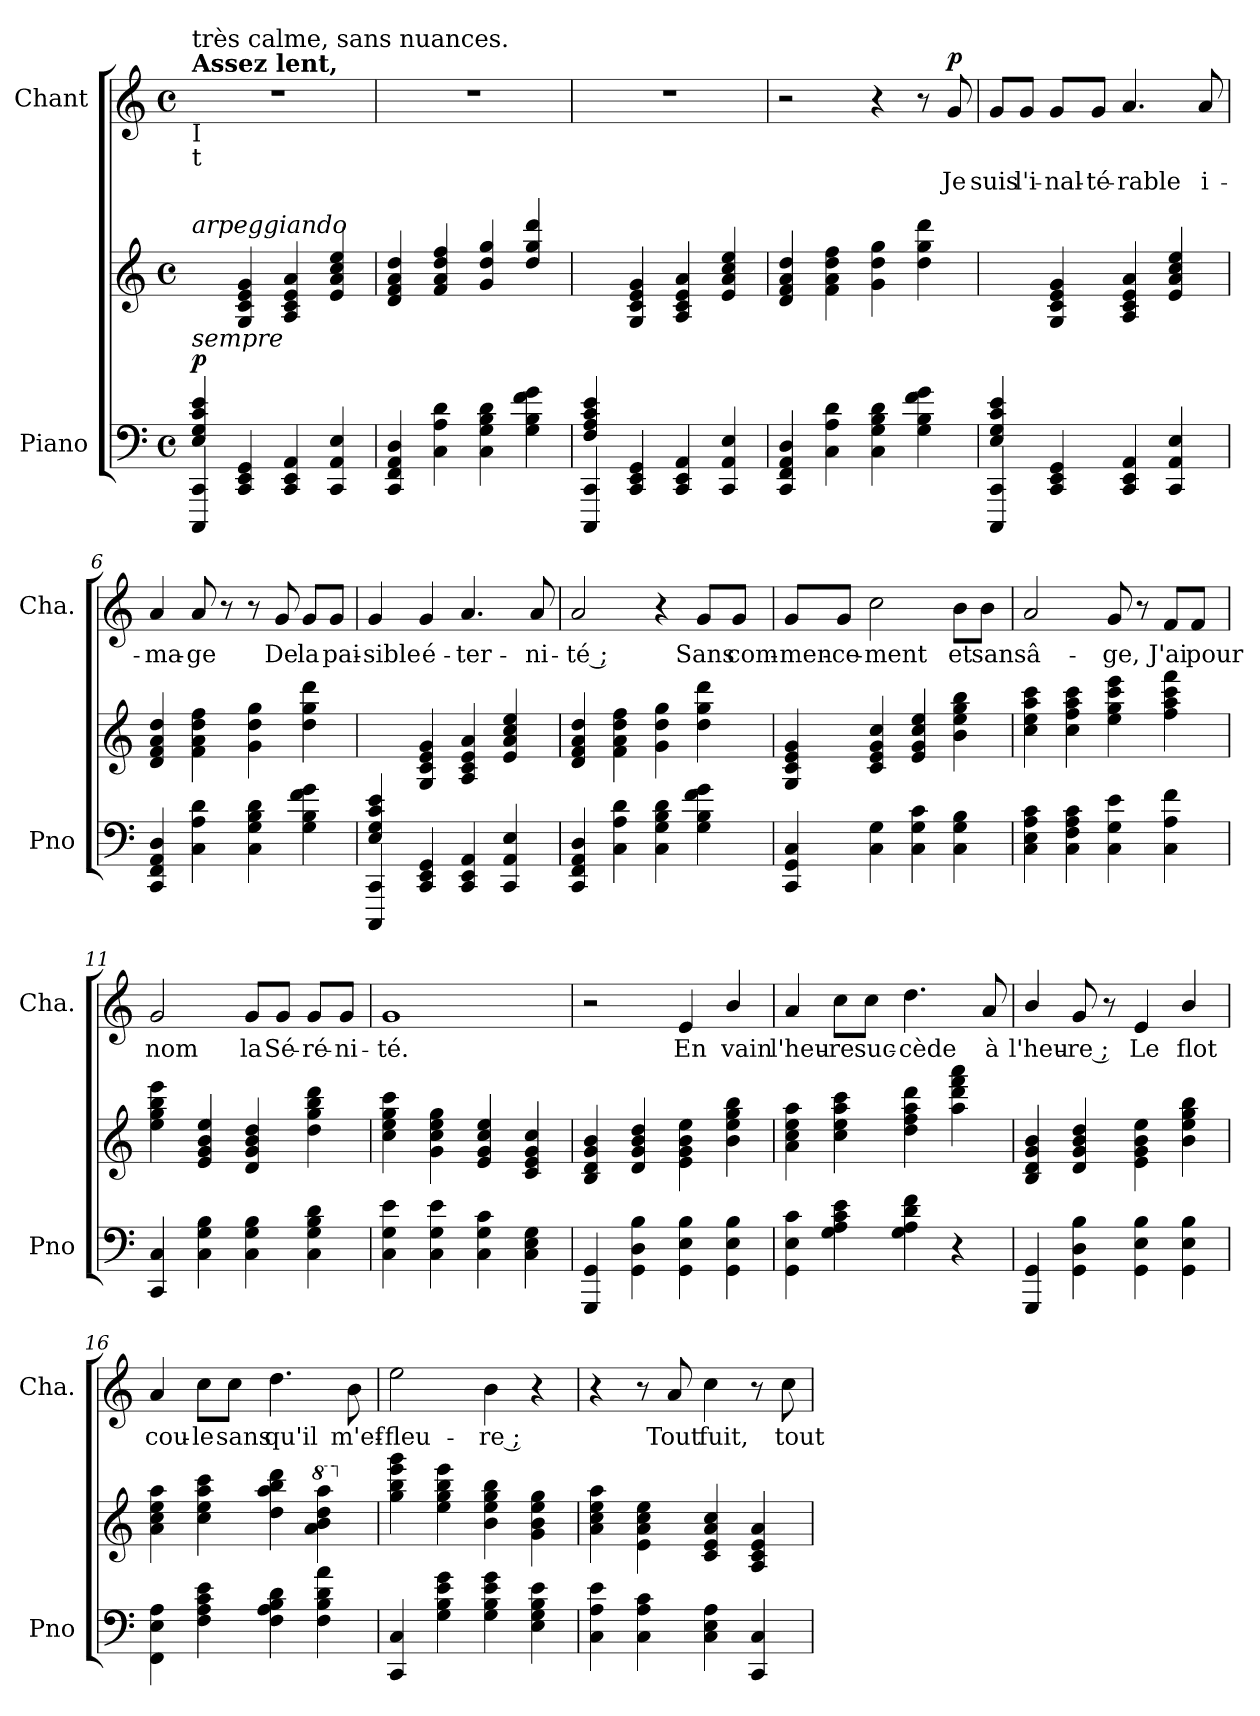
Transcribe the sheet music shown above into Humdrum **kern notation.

**kern	**kern	**dynam	**kern	**text	**dynam
*part2	*part2	*part2	*part1	*part1	*part1
*staff3	*staff2	*staff2/3	*staff1	*staff1	*staff1
*I"Piano	*	*	*I"Chant	*	*
*I'Pno	*	*	*I'Cha.	*	*
*clefF4	*clefG2	*	*clefG2	*	*
*k[]	*k[]	*	*k[]	*	*
*C:	*C:	*	*C:	*	*
*M4/4	*M4/4	*	*M4/4	*	*
*met(c)	*met(c)	*	*met(c)	*	*
=1	=1	=1	=1	=1	=1
*^	*	*	*	*	*
!	!	!	!	!LO:TX:b:t=I	!	!
!	!	!	!	!LO:TX:b:t=t	!	!
!	!	!	!	!LO:TX:a:B:t=Assez lent,	!	!
!	!	!	!	!LO:TX:a:t=très calme, sans nuances.	!	!
!	!	!LO:TX:a:i:t=arpeggiando	!	!	!	!
!LO:TX:a:i:t=sempre	!	!	!	!	!	!
!	!	!	!LO:DY:a=2	!	!	!
4E/ 4G/ 4c/ 4e/	4CCC/ 4CC/	4ryy	p	1r	.	.
2.ryy	4CC/ 4EE/ 4GG/	4G/ 4c/ 4e/ 4g/	.	.	.	.
.	4CC/ 4EE/ 4AA/	4A/ 4c/ 4e/ 4a/	.	.	.	.
.	4CC/ 4AA/ 4E/	4e/ 4a/ 4cc/ 4ee/	.	.	.	.
*v	*v	*	*	*	*	*
=2	=2	=2	=2	=2	=2
4CC/ 4FF/ 4AA/ 4D/	4d/ 4f/ 4a/ 4dd/	.	1r	.	.
4C\ 4A\ 4d\	4f/ 4a/ 4dd/ 4ff/	.	.	.	.
4C\ 4G\ 4B\ 4d\	4g/ 4dd/ 4gg/	.	.	.	.
4G\ 4B\ 4f\ 4g\	4dd/ 4gg/ 4ddd/	.	.	.	.
=3	=3	=3	=3	=3	=3
*^	*	*	*	*	*
4F/ 4A/ 4c/ 4e/	4CCC/ 4CC/	4ryy	.	1r	.	.
2.ryy	4CC/ 4EE/ 4GG/	4G/ 4c/ 4e/ 4g/	.	.	.	.
.	4CC/ 4EE/ 4AA/	4A/ 4c/ 4e/ 4a/	.	.	.	.
.	4CC/ 4AA/ 4E/	4e/ 4a/ 4cc/ 4ee/	.	.	.	.
*v	*v	*	*	*	*	*
=4	=4	=4	=4	=4	=4
4CC/ 4FF/ 4AA/ 4D/	4d/ 4f/ 4a/ 4dd/	.	2r	.	.
4C\ 4A\ 4d\	4f\ 4a\ 4dd\ 4ff\	.	.	.	.
4C\ 4G\ 4B\ 4d\	4g\ 4dd\ 4gg\	.	4r	.	.
4G\ 4B\ 4f\ 4g\	4dd\ 4gg\ 4ddd\	.	8r	.	.
!	!	!	!	!LO:LY:b	!LO:DY:a
.	.	.	8g/	Je	p
!!LO:LB:g=z
=5	=5	=5	=5	=5	=5
*^	*	*	*	*	*
!	!	!	!	!	!LO:LY:b	!
4E/ 4G/ 4c/ 4e/	4CCC/ 4CC/	4ryy	.	8g/L	suis	.
!	!	!	!	!	!LO:LY:b	!
.	.	.	.	8g/J	l'i-	.
!	!	!	!	!	!LO:LY:b	!
2.ryy	4CC/ 4EE/ 4GG/	4G/ 4c/ 4e/ 4g/	.	8g/L	-nal-	.
!	!	!	!	!	!LO:LY:b	!
.	.	.	.	8g/J	-té-	.
!	!	!	!	!	!LO:LY:b	!
.	4CC/ 4EE/ 4AA/	4A/ 4c/ 4e/ 4a/	.	4.a/	-rable	.
.	4CC/ 4AA/ 4E/	4e/ 4a/ 4cc/ 4ee/	.	.	.	.
!	!	!	!	!	!LO:LY:b	!
.	.	.	.	8a/	i-	.
*v	*v	*	*	*	*	*
=6	=6	=6	=6	=6	=6
!	!	!	!	!LO:LY:b	!
4CC/ 4FF/ 4AA/ 4D/	4d/ 4f/ 4a/ 4dd/	.	4a/	-ma-	.
!	!	!	!	!LO:LY:b	!
4C\ 4A\ 4d\	4f\ 4a\ 4dd\ 4ff\	.	8a/	-ge	.
.	.	.	8r	.	.
4C\ 4G\ 4B\ 4d\	4g\ 4dd\ 4gg\	.	8r	.	.
!	!	!	!	!LO:LY:b	!
.	.	.	8g/	De	.
!	!	!	!	!LO:LY:b	!
4G\ 4B\ 4f\ 4g\	4dd\ 4gg\ 4ddd\	.	8g/L	la	.
!	!	!	!	!LO:LY:b	!
.	.	.	8g/J	pai-	.
=7	=7	=7	=7	=7	=7
*^	*	*	*	*	*
!	!	!	!	!	!LO:LY:b	!
4E/ 4G/ 4c/ 4e/	4CCC/ 4CC/	4ryy	.	4g/	-sible	.
!	!	!	!	!	!LO:LY:b	!
2.ryy	4CC/ 4EE/ 4GG/	4G/ 4c/ 4e/ 4g/	.	4g/	é-	.
!	!	!	!	!	!LO:LY:b	!
.	4CC/ 4EE/ 4AA/	4A/ 4c/ 4e/ 4a/	.	4.a/	-ter-	.
.	4CC/ 4AA/ 4E/	4e/ 4a/ 4cc/ 4ee/	.	.	.	.
!	!	!	!	!	!LO:LY:b	!
.	.	.	.	8a/	-ni-	.
*v	*v	*	*	*	*	*
=8	=8	=8	=8	=8	=8
!	!	!	!	!LO:LY:b	!
4CC/ 4FF/ 4AA/ 4D/	4d/ 4f/ 4a/ 4dd/	.	2a/	-té ;	.
4C\ 4A\ 4d\	4f\ 4a\ 4dd\ 4ff\	.	.	.	.
4C\ 4G\ 4B\ 4d\	4g\ 4dd\ 4gg\	.	4r	.	.
!	!	!	!	!LO:LY:b	!
4G\ 4B\ 4f\ 4g\	4dd\ 4gg\ 4ddd\	.	8g/L	Sans	.
!	!	!	!	!LO:LY:b	!
.	.	.	8g/J	com-	.
!!LO:LB:g=z
=9	=9	=9	=9	=9	=9
!	!	!	!	!LO:LY:b	!
4CC/ 4GG/ 4C/	4G/ 4c/ 4e/ 4g/	.	8g/L	-men-	.
!	!	!	!	!LO:LY:b	!
.	.	.	8g/J	-ce-	.
!	!	!	!	!LO:LY:b	!
4C\ 4G\	4c/ 4e/ 4g/ 4cc/	.	2cc\	-ment	.
4C\ 4G\ 4c\	4e/ 4g/ 4cc/ 4ee/	.	.	.	.
!	!	!	!	!LO:LY:b	!
4C\ 4G\ 4B\	4b\ 4ee\ 4gg\ 4bb\	.	8b\L	et	.
!	!	!	!	!LO:LY:b	!
.	.	.	8b\J	sans	.
=10	=10	=10	=10	=10	=10
!	!	!	!	!LO:LY:b	!
4C\ 4E\ 4A\ 4c\	4cc\ 4ee\ 4aa\ 4ccc\	.	2a/	â-	.
4C\ 4F\ 4A\ 4c\	4cc\ 4ff\ 4aa\ 4ccc\	.	.	.	.
!	!	!	!	!LO:LY:b	!
4C\ 4G\ 4e\	4ee\ 4gg\ 4ccc\ 4eee\	.	8g/	-ge,	.
.	.	.	8r	.	.
!	!	!	!	!LO:LY:b	!
4C\ 4A\ 4f\	4ff\ 4aa\ 4ccc\ 4fff\	.	8f/L	J'ai	.
!	!	!	!	!LO:LY:b	!
.	.	.	8f/J	pour	.
=11	=11	=11	=11	=11	=11
!	!	!	!	!LO:LY:b	!
4CC/ 4C/	4ee\ 4gg\ 4bb\ 4eee\	.	2g/	nom	.
4C\ 4G\ 4B\	4e/ 4g/ 4b/ 4ee/	.	.	.	.
!	!	!	!	!LO:LY:b	!
4C\ 4G\ 4B\	4d/ 4g/ 4b/ 4dd/	.	8g/L	la	.
!	!	!	!	!LO:LY:b	!
.	.	.	8g/J	Sé-	.
!	!	!	!	!LO:LY:b	!
4C\ 4G\ 4B\ 4d\	4dd\ 4gg\ 4bb\ 4ddd\	.	8g/L	-ré-	.
!	!	!	!	!LO:LY:b	!
.	.	.	8g/J	-ni-	.
=12	=12	=12	=12	=12	=12
!	!	!	!	!LO:LY:b	!
4C\ 4G\ 4e\	4cc\ 4ee\ 4gg\ 4ccc\	.	1g	-té.	.
4C\ 4G\ 4e\	4g\ 4cc\ 4ee\ 4gg\	.	.	.	.
4C\ 4G\ 4c\	4e/ 4g/ 4cc/ 4ee/	.	.	.	.
4C\ 4E\ 4G\	4c/ 4e/ 4g/ 4cc/	.	.	.	.
!!LO:PB:g=z
=13	=13	=13	=13	=13	=13
4GGG/ 4GG/	4B/ 4d/ 4g/ 4b/	.	2r	.	.
4GG\ 4D\ 4B\	4d/ 4g/ 4b/ 4dd/	.	.	.	.
!	!	!	!	!LO:LY:b	!
4GG\ 4E\ 4B\	4e\ 4g\ 4b\ 4ee\	.	4e/	En	.
!	!	!	!	!LO:LY:b	!
4GG\ 4E\ 4B\	4b\ 4ee\ 4gg\ 4bb\	.	4b/	vain	.
=14	=14	=14	=14	=14	=14
!	!	!	!	!LO:LY:b	!
4GG\ 4E\ 4c\	4a\ 4cc\ 4ee\ 4aa\	.	4a/	l'heu-	.
!	!	!	!	!LO:LY:b	!
4G\ 4A\ 4c\ 4e\	4cc\ 4ee\ 4aa\ 4ccc\	.	8cc\L	-re	.
!	!	!	!	!LO:LY:b	!
.	.	.	8cc\J	suc-	.
!	!	!	!	!LO:LY:b	!
4G\ 4A\ 4d\ 4f\	4dd\ 4ff\ 4aa\ 4ddd\	.	4.dd\	-cède	.
4r	4aa\ 4ddd\ 4fff\ 4aaa\	.	.	.	.
!	!	!	!	!LO:LY:b	!
.	.	.	8a/	à	.
=15	=15	=15	=15	=15	=15
!	!	!	!	!LO:LY:b	!
4GGG/ 4GG/	4B/ 4d/ 4g/ 4b/	.	4b/	l'heu-	.
!	!	!	!	!LO:LY:b	!
4GG\ 4D\ 4B\	4d/ 4g/ 4b/ 4dd/	.	8g/	-re ;	.
.	.	.	8r	.	.
!	!	!	!	!LO:LY:b	!
4GG\ 4E\ 4B\	4e\ 4g\ 4b\ 4ee\	.	4e/	Le	.
!	!	!	!	!LO:LY:b	!
4GG\ 4E\ 4B\	4b\ 4ee\ 4gg\ 4bb\	.	4b/	flot	.
=16	=16	=16	=16	=16	=16
!	!	!	!	!LO:LY:b	!
4FF\ 4E\ 4A\	4a\ 4cc\ 4ee\ 4aa\	.	4a/	cou-	.
!	!	!	!	!LO:LY:b	!
4F\ 4A\ 4c\ 4e\	4cc\ 4ee\ 4aa\ 4ccc\	.	8cc\L	-le	.
!	!	!	!	!LO:LY:b	!
.	.	.	8cc\J	sans	.
!	!	!	!	!LO:LY:b	!
4F\ 4A\ 4B\ 4d\	4dd\ 4aa\ 4bb\ 4ddd\	.	4.dd\	qu'il	.
*	*8va	*	*	*	*
4F\ 4B\ 4d\ 4a\	4aa\ 4bb\ 4ddd\ 4aaa\	.	.	.	.
!	!	!	!	!LO:LY:b	!
.	.	.	8b\	m'ef-	.
!!LO:LB:g=z
=17	=17	=17	=17	=17	=17
*	*X8va	*	*	*	*
!	!	!	!	!LO:LY:b	!
4CC/ 4C/	4gg\ 4bb\ 4eee\ 4ggg\	.	2ee\	-fleu-	.
4G\ 4B\ 4e\ 4g\	4ee\ 4gg\ 4bb\ 4eee\	.	.	.	.
!	!	!	!	!LO:LY:b	!
4G\ 4B\ 4e\ 4g\	4b\ 4ee\ 4gg\ 4bb\	.	4b\	-re ;	.
4E\ 4G\ 4B\ 4e\	4g\ 4b\ 4ee\ 4gg\	.	4r	.	.
=18	=18	=18	=18	=18	=18
4C\ 4A\ 4e\	4a\ 4cc\ 4ee\ 4aa\	.	4r	.	.
4C\ 4A\ 4c\	4e\ 4a\ 4cc\ 4ee\	.	8r	.	.
!	!	!	!	!LO:LY:b	!
.	.	.	8a/	Tout	.
!	!	!	!	!LO:LY:b	!
4C\ 4E\ 4A\	4c/ 4e/ 4a/ 4cc/	.	4cc\	fuit,	.
4CC/ 4C/	4A/ 4c/ 4e/ 4a/	.	8r	.	.
!	!	!	!	!LO:LY:b	!
.	.	.	8cc\	tout	.
=	=	=	=	=	=
*-	*-	*-	*-	*-	*-
